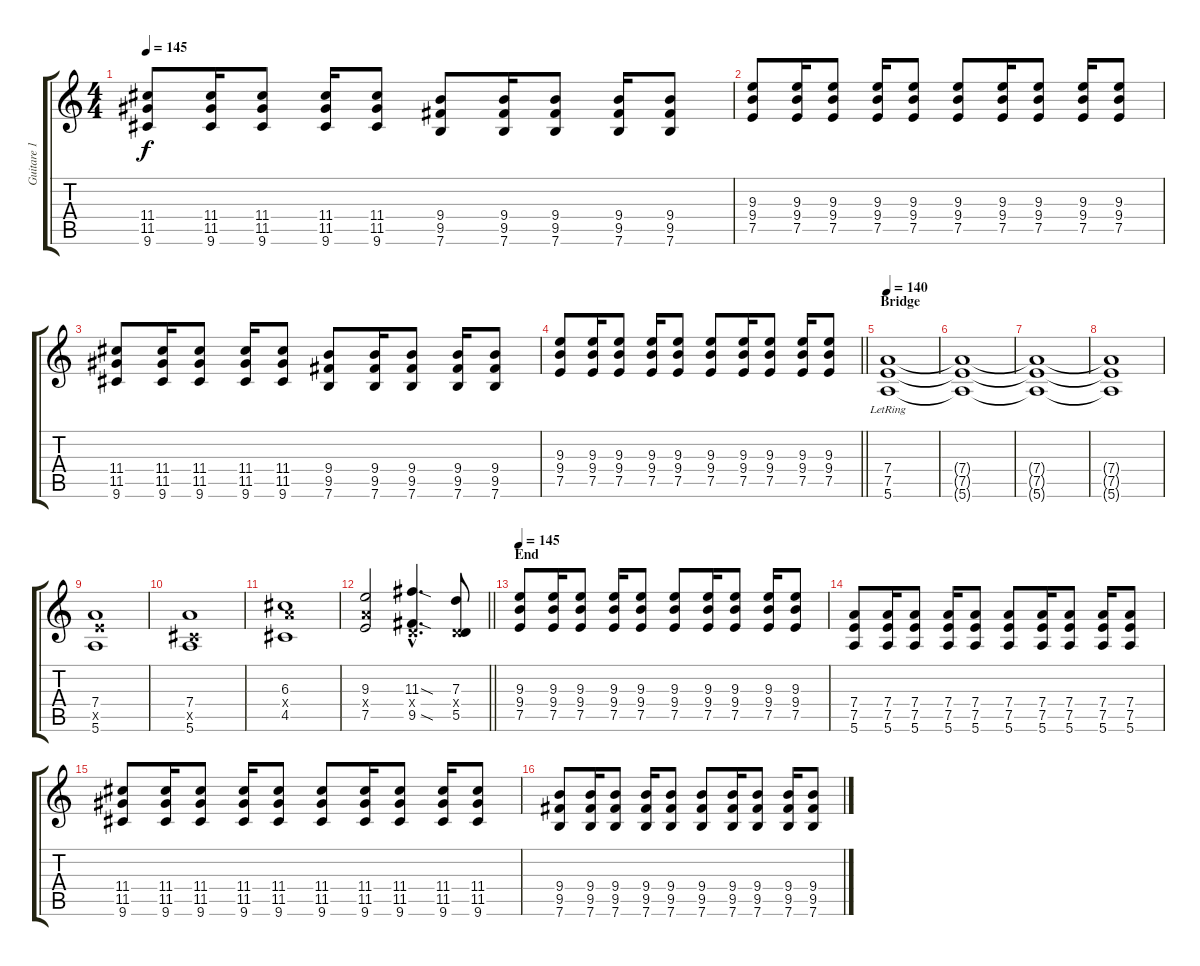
\track ("Guitare 1 - Mathias" "Guitare 1 ") {instrument distortionguitar}
\staff {score tabs}
\tuning (E4 B3 G3 D3 A2 E2) {hide}
\ts (4 4)
\tempo 145
\clef g2
\ks c
(11.4 11.5 9.6).8{dy f} (11.4 11.5 9.6).16 (11.4 11.5 9.6).8 (11.4 11.5 9.6).16 (11.4 11.5 9.6).8 (9.4 9.5 7.6).8 (9.4 9.5 7.6).16 (9.4 9.5 7.6).8 (9.4 9.5 7.6).16 (9.4 9.5 7.6).8 |
(9.3 9.4 7.5).8 (9.3 9.4 7.5).16 (9.3 9.4 7.5).8 (9.3 9.4 7.5).16 (9.3 9.4 7.5).8 (9.3 9.4 7.5).8 (9.3 9.4 7.5).16 (9.3 9.4 7.5).8 (9.3 9.4 7.5).16 (9.3 9.4 7.5).8 |
(11.4 11.5 9.6).8 (11.4 11.5 9.6).16 (11.4 11.5 9.6).8 (11.4 11.5 9.6).16 (11.4 11.5 9.6).8 (9.4 9.5 7.6).8 (9.4 9.5 7.6).16 (9.4 9.5 7.6).8 (9.4 9.5 7.6).16 (9.4 9.5 7.6).8 |
\barLineRight lightlight
(9.3 9.4 7.5).8 (9.3 9.4 7.5).16 (9.3 9.4 7.5).8 (9.3 9.4 7.5).16 (9.3 9.4 7.5).8 (9.3 9.4 7.5).8 (9.3 9.4 7.5).16 (9.3 9.4 7.5).8 (9.3 9.4 7.5).16 (9.3 9.4 7.5).8 |
\section ("" "Bridge")
\tempo 140
(7.4{lr} 7.5{lr} 5.6{lr}).1 |
(7.4{t} 7.5{t} 5.6{t}).1 |
(7.4{t} 7.5{t} 5.6{t}).1 |
(7.4{t} 7.5{t} 5.6{t}).1 |
(7.4 7.5{x} 5.6).1 |
(7.4 4.5{x} 5.6).1 |
(6.3 7.4{x} 4.5).1 |
\barLineRight lightlight
(9.3 7.4{x} 7.5).2 (11.3{sod hac} 0.4{hac x} 9.5{sod hac}).4{d} (7.3 0.4{x} 5.5).8 |
\section ("" "End")
\tempo 145
(9.3 9.4 7.5).8 (9.3 9.4 7.5).16 (9.3 9.4 7.5).8 (9.3 9.4 7.5).16 (9.3 9.4 7.5).8 (9.3 9.4 7.5).8 (9.3 9.4 7.5).16 (9.3 9.4 7.5).8 (9.3 9.4 7.5).16 (9.3 9.4 7.5).8 |
(7.4 7.5 5.6).8 (7.4 7.5 5.6).16 (7.4 7.5 5.6).8 (7.4 7.5 5.6).16 (7.4 7.5 5.6).8 (7.4 7.5 5.6).8 (7.4 7.5 5.6).16 (7.4 7.5 5.6).8 (7.4 7.5 5.6).16 (7.4 7.5 5.6).8 |
(11.4 11.5 9.6).8 (11.4 11.5 9.6).16 (11.4 11.5 9.6).8 (11.4 11.5 9.6).16 (11.4 11.5 9.6).8 (11.4 11.5 9.6).8 (11.4 11.5 9.6).16 (11.4 11.5 9.6).8 (11.4 11.5 9.6).16 (11.4 11.5 9.6).8 |
(9.4 9.5 7.6).8 (9.4 9.5 7.6).16 (9.4 9.5 7.6).8 (9.4 9.5 7.6).16 (9.4 9.5 7.6).8 (9.4 9.5 7.6).8 (9.4 9.5 7.6).16 (9.4 9.5 7.6).8 (9.4 9.5 7.6).16 (9.4 9.5 7.6).8
